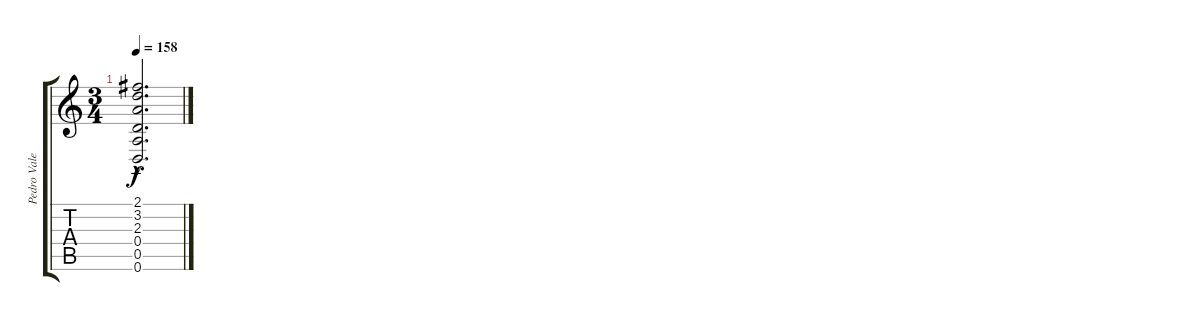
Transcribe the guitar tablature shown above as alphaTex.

\track ("Pedro Valero" "Pedro Vale") {instrument acousticguitarsteel}
\staff {score tabs}
\tuning (E4 B3 G3 D3 A2 D2) {hide}
\ts (3 4)
\tempo 158
\clef g2
\ks c
(2.1{hac t} 3.2{hac t} 2.3{hac t} 0.4{hac t} 0.5{hac t} 0.6{hac t}).2{d dy f}
